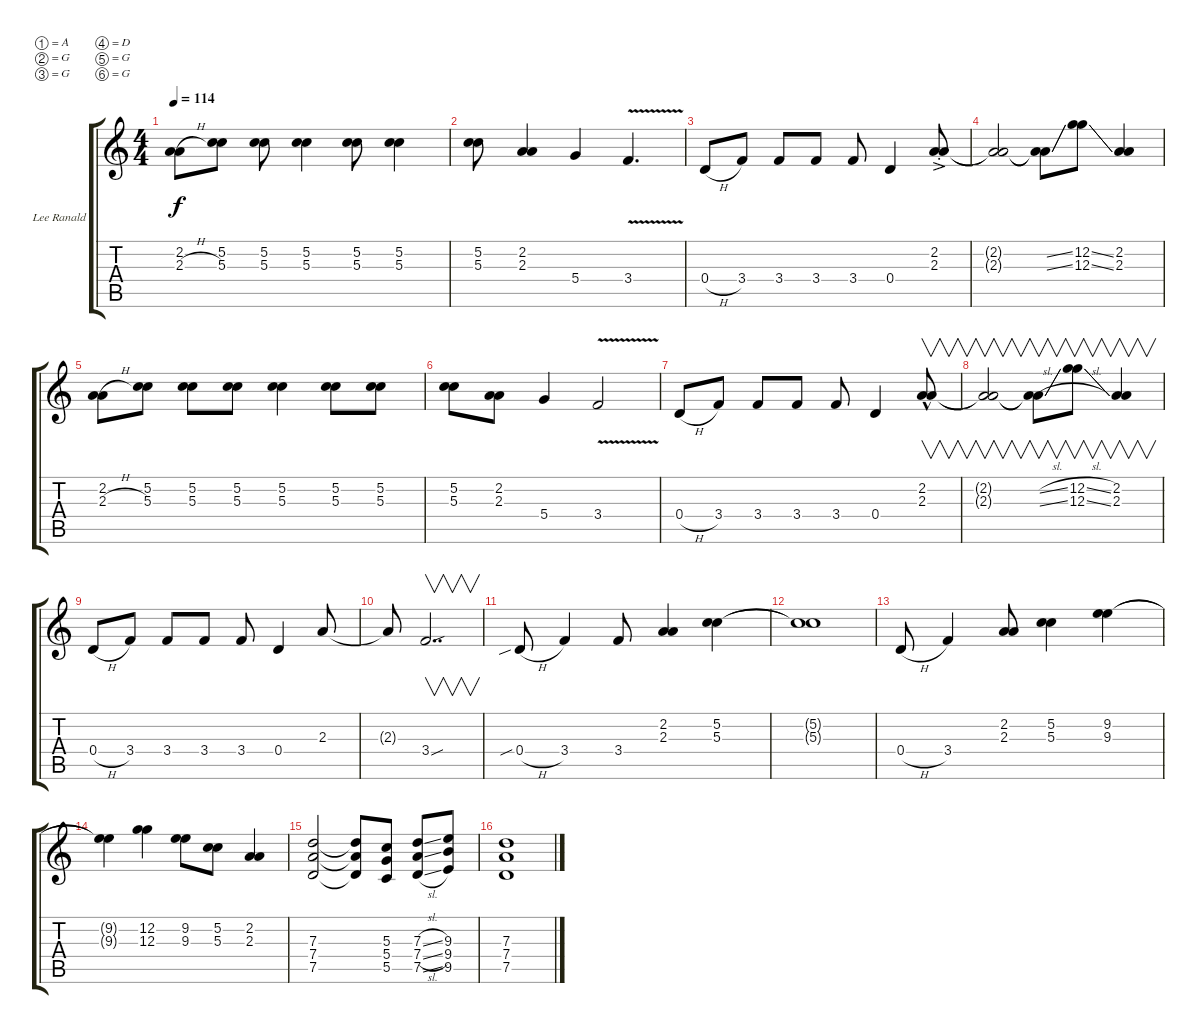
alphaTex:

\defaultSystemsLayout 4
\bracketExtendMode groupsimilarinstruments
\firstSystemTrackNameOrientation horizontal
\otherSystemsTrackNameOrientation horizontal
\track ("Lee Ranaldo" "Lee Ranald") {instrument overdrivenguitar}
\staff {score tabs}
\tuning (A4 G3 G3 D3 G2 G2)
\ts (4 4)
\tempo 114
\clef g2
\scale
0.333333
\ks c
(2.2{h} 2.3{h}).8{dy f} (5.2 5.3).8 (5.3 5.2).8 (5.2 5.3).4 (5.3 5.2).8 (5.2 5.3).4 |
\scale
0.333333 (5.3 5.2).8 (2.2 2.3).4 5.4.4 3.4{v}.4{d} |
\scale
0.333333 0.4{h}.8 3.4.8 3.4.8 3.4.8 3.4.8 0.4.4 (2.3{ac st} 2.2{ac st}).8 |
\scale
0.333333 (2.3{t} 2.2{t}).2 (2.3{ss t} 2.2{ss t}).8 (12.3{ss} 12.2{ss}).8 (2.3 2.2).4 |
\scale
0.333333 (2.2{h} 2.3{h}).8 (5.2 5.3).8 (5.3 5.2).8 (5.2 5.3).8 (5.3 5.2).4 (5.2 5.3).8 (5.3 5.2).8 |
\scale
0.333333 (5.3 5.2).8 (2.2 2.3).8 5.4.4 3.4{v}.2 |
\scale
0.333333 0.4{h}.8 3.4.8 3.4.8 3.4.8 3.4.8 0.4.4 (2.3{hac} 2.2{hac}).8{v} |
\scale
0.333333 (2.3{t} 2.2{t}).2{v} (2.3{ss t} 2.2{sl t}).8{v} (12.3{ss} 12.2{sl}).8{v} (2.3 2.2).4{v} |
\scale
0.333333 0.4{h}.8 3.4.8 3.4.8 3.4.8 3.4.8 0.4.4 2.3.8 |
\scale
0.333333 2.3{t}.8 3.4{sou}.2{v dd} |
\scale
0.333333 0.4{sib h}.8 3.4.4 3.4.8 (2.3 2.2).4 (5.2 5.3).4 |
\scale
0.333333 (5.3{t} 5.2{t}).1 |
\scale
0.333333 0.4{h}.8 3.4.4 (2.3 2.2).8 (5.3 5.2).4 (9.2 9.3).4 |
\scale
0.333333 (9.2{t} 9.3{t}).4 (12.2 12.3).4 (9.3 9.2).8 (5.2 5.3).8 (2.3 2.2).4 |
\scale
0.333333 (7.4 7.3 7.5).2 (7.4{t} 7.3{t} 7.5{t}).8 (5.3 5.4 5.5).8 (7.4{sl} 7.3{sl} 7.5{sl}).8 (9.4 9.3 9.5).8 |
\scale
0.333333 (7.3 7.4 7.5).1
